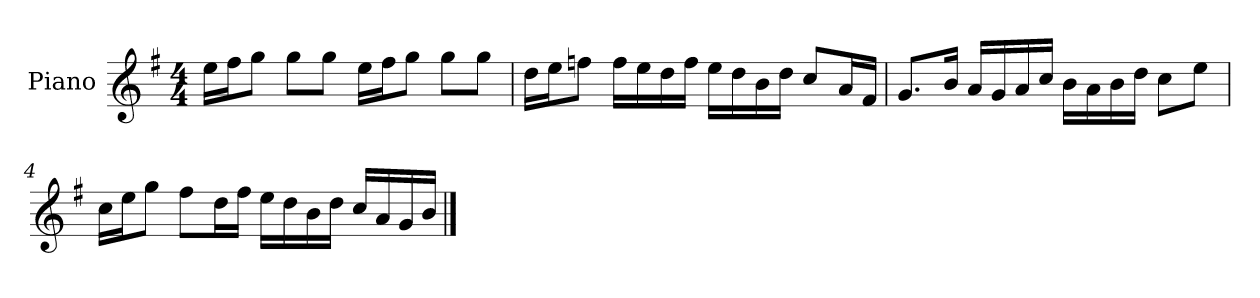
**kern
*part1
*staff1
*I"Piano
*I'P-no
*clefG2
*k[f#]
*M4/4
*MM90
=1
16ee\LL
16ff#\J
8gg\J
8gg\L
8gg\J
16ee\LL
16ff#\J
8gg\J
8gg\L
8gg\J
=2
16dd\LL
16ee\J
8ffn\J
16ff\LL
16ee\
16dd\
16ff\JJ
16ee\LL
16dd\
16b\
16dd\JJ
8cc/L
16a/L
16f#/JJ
=3
8.g/L
16b/Jk
16a/LL
16g/
16a/
16cc/JJ
16b\LL
16a\
16b\
16dd\JJ
8cc\L
8ee\J
!!LO:LB:g=z
=4
16cc\LL
16ee\J
8gg\J
8ff#\L
16dd\L
16ff#\JJ
16ee\LL
16dd\
16b\
16dd\JJ
16cc/LL
16a/
16g/
16b/JJ
==
*-
